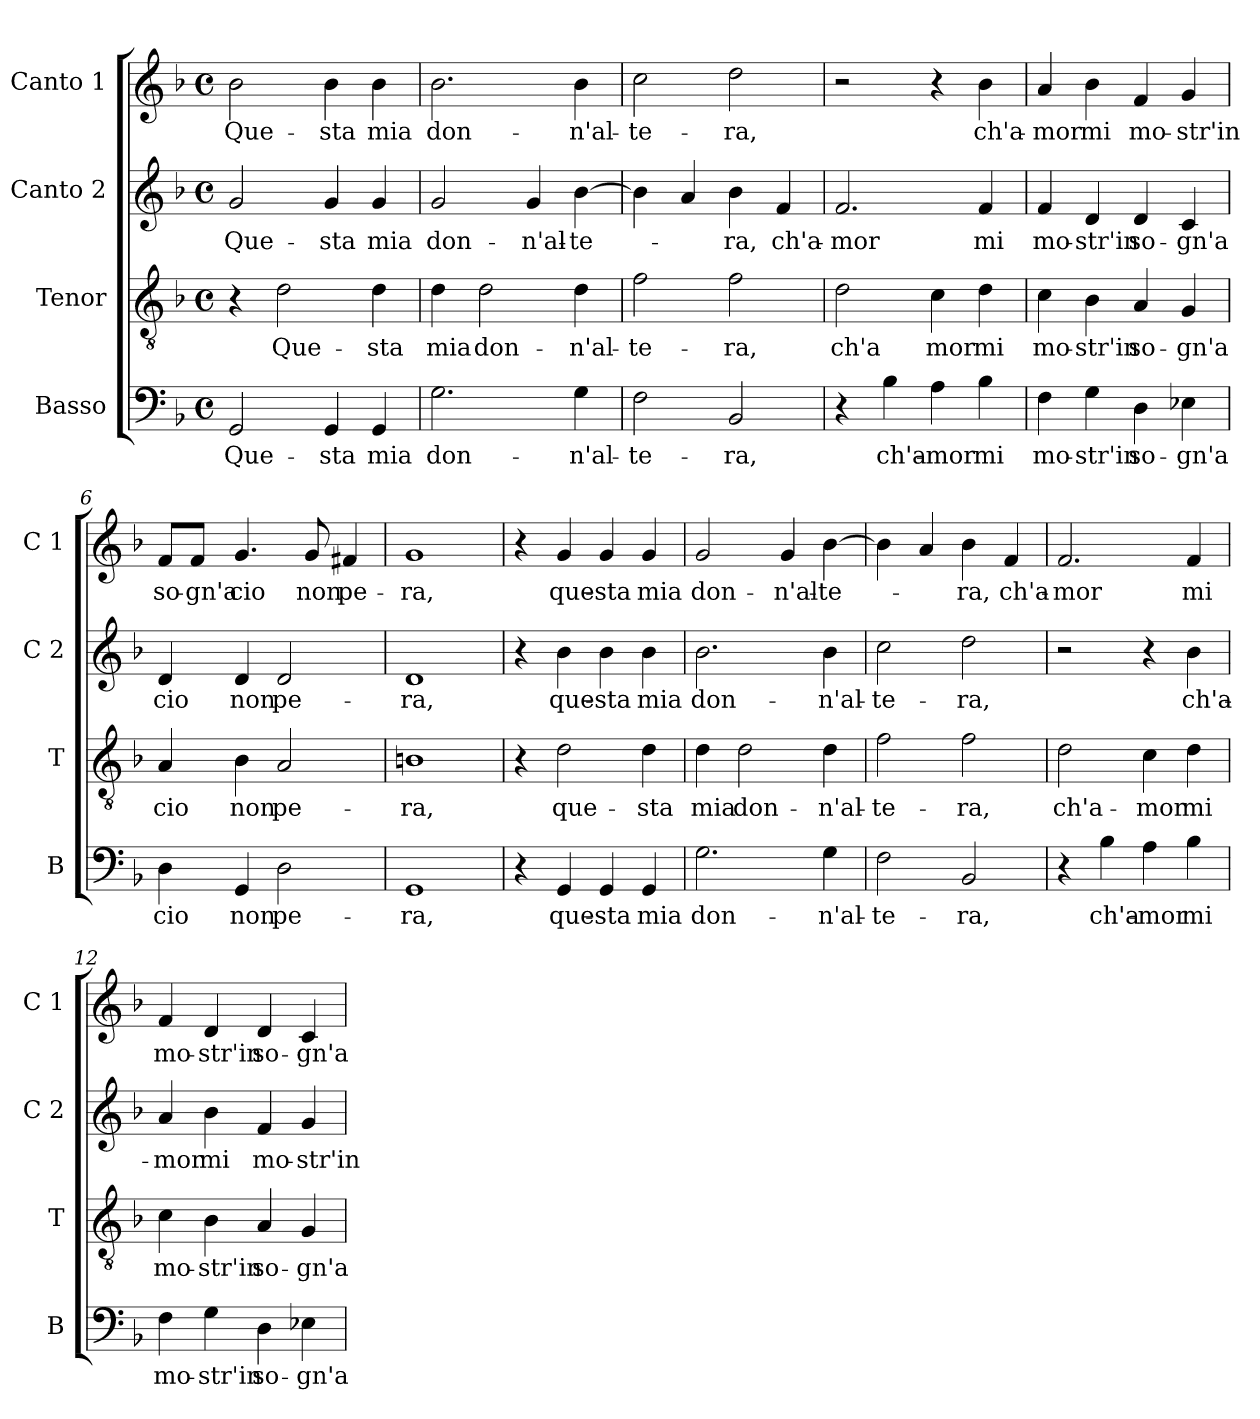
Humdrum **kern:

**kern	**text	**kern	**text	**kern	**text	**kern	**text
*part4	*part4	*part3	*part3	*part2	*part2	*part1	*part1
*staff4	*staff4	*staff3	*staff3	*staff2	*staff2	*staff1	*staff1
*I"Basso	*	*I"Tenor	*	*I"Canto 2	*	*I"Canto 1	*
*I'B	*	*I'T	*	*I'C 2	*	*I'C 1	*
*clefF4	*	*clefGv2	*	*clefG2	*	*clefG2	*
*k[b-]	*	*k[b-]	*	*k[b-]	*	*k[b-]	*
*F:	*	*F:	*	*F:	*	*F:	*
*M4/4	*	*M4/4	*	*M4/4	*	*M4/4	*
*met(c)	*	*met(c)	*	*met(c)	*	*met(c)	*
=1	=1	=1	=1	=1	=1	=1	=1
!	!LO:LY:b	!	!	!	!LO:LY:b	!	!LO:LY:b
2GG/	Que-	4r	.	2g/	Que-	2b-\	Que-
!	!	!	!LO:LY:b	!	!	!	!
.	.	2d\	Que-	.	.	.	.
!	!LO:LY:b	!	!	!	!LO:LY:b	!	!LO:LY:b
4GG/	-sta	.	.	4g/	-sta	4b-\	-sta
!	!LO:LY:b	!	!LO:LY:b	!	!LO:LY:b	!	!LO:LY:b
4GG/	mia	4d\	-sta	4g/	mia	4b-\	mia
=2	=2	=2	=2	=2	=2	=2	=2
!	!LO:LY:b	!	!LO:LY:b	!	!LO:LY:b	!	!LO:LY:b
2.G\	don-	4d\	mia	2g/	don-	2.b-\	don-
!	!	!	!LO:LY:b	!	!	!	!
.	.	2d\	don-	.	.	.	.
!	!	!	!	!	!LO:LY:b	!	!
.	.	.	.	4g/	-n'al-	.	.
!	!LO:LY:b	!	!LO:LY:b	!	!LO:LY:b	!	!LO:LY:b
4G\	-n'al-	4d\	-n'al-	[4b-\	-te-	4b-\	-n'al-
=3	=3	=3	=3	=3	=3	=3	=3
!	!LO:LY:b	!	!LO:LY:b	!	!	!	!LO:LY:b
2F\	-te-	2f\	-te-	4b-\]	.	2cc\	-te-
.	.	.	.	4a/	.	.	.
!	!LO:LY:b	!	!LO:LY:b	!	!LO:LY:b	!	!LO:LY:b
2BB-/	-ra,	2f\	-ra,	4b-\	-ra,	2dd\	-ra,
!	!	!	!	!	!LO:LY:b	!	!
.	.	.	.	4f/	ch'a-	.	.
=4	=4	=4	=4	=4	=4	=4	=4
!	!	!	!LO:LY:b	!	!LO:LY:b	!	!
4r	.	2d\	ch'a	2.f/	-mor	2r	.
!	!LO:LY:b	!	!	!	!	!	!
4B-\	ch'a-	.	.	.	.	.	.
!	!LO:LY:b	!	!LO:LY:b	!	!	!	!
4A\	-mor	4c\	mor	.	.	4r	.
!	!LO:LY:b	!	!LO:LY:b	!	!LO:LY:b	!	!LO:LY:b
4B-\	mi	4d\	mi	4f/	mi	4b-\	ch'a-
=5	=5	=5	=5	=5	=5	=5	=5
!	!LO:LY:b	!	!LO:LY:b	!	!LO:LY:b	!	!LO:LY:b
4F\	mo-	4c\	mo-	4f/	mo-	4a/	-mor
!	!LO:LY:b	!	!LO:LY:b	!	!LO:LY:b	!	!LO:LY:b
4G\	-str'in	4B-\	-str'in	4d/	-str'in	4b-\	mi
!	!LO:LY:b	!	!LO:LY:b	!	!LO:LY:b	!	!LO:LY:b
4D\	so-	4A/	so-	4d/	so-	4f/	mo-
!	!LO:LY:b	!	!LO:LY:b	!	!LO:LY:b	!	!LO:LY:b
4E-X\	-gn'a	4G/	-gn'a	4c/	-gn'a	4g/	-str'in
=6	=6	=6	=6	=6	=6	=6	=6
!	!LO:LY:b	!	!LO:LY:b	!	!LO:LY:b	!	!LO:LY:b
4D\	cio	4A/	cio	4d/	cio	8f/L	so-
!	!	!	!	!	!	!	!LO:LY:b
.	.	.	.	.	.	8f/J	-gn'a
!	!LO:LY:b	!	!LO:LY:b	!	!LO:LY:b	!	!LO:LY:b
4GG/	non	4B-\	non	4d/	non	4.g/	cio
!	!LO:LY:b	!	!LO:LY:b	!	!LO:LY:b	!	!
2D\	pe-	2A/	pe-	2d/	pe-	.	.
!	!	!	!	!	!	!	!LO:LY:b
.	.	.	.	.	.	8g/	non
!	!	!	!	!	!	!	!LO:LY:b
.	.	.	.	.	.	4f#X/	pe-
!!LO:LB:g=z
=7	=7	=7	=7	=7	=7	=7	=7
!	!LO:LY:b	!	!LO:LY:b	!	!LO:LY:b	!	!LO:LY:b
1GG	-ra,	1Bn	-ra,	1d	-ra,	1g	-ra,
=8	=8	=8	=8	=8	=8	=8	=8
4r	.	4r	.	4r	.	4r	.
!	!LO:LY:b	!	!LO:LY:b	!	!LO:LY:b	!	!LO:LY:b
4GG/	que-	2d\	que-	4b-\	que-	4g/	que-
!	!LO:LY:b	!	!	!	!LO:LY:b	!	!LO:LY:b
4GG/	-sta	.	.	4b-\	-sta	4g/	-sta
!	!LO:LY:b	!	!LO:LY:b	!	!LO:LY:b	!	!LO:LY:b
4GG/	mia	4d\	-sta	4b-\	mia	4g/	mia
=9	=9	=9	=9	=9	=9	=9	=9
!	!LO:LY:b	!	!LO:LY:b	!	!LO:LY:b	!	!LO:LY:b
2.G\	don-	4d\	mia	2.b-\	don-	2g/	don-
!	!	!	!LO:LY:b	!	!	!	!
.	.	2d\	don-	.	.	.	.
!	!	!	!	!	!	!	!LO:LY:b
.	.	.	.	.	.	4g/	-n'al-
!	!LO:LY:b	!	!LO:LY:b	!	!LO:LY:b	!	!LO:LY:b
4G\	-n'al-	4d\	-n'al-	4b-\	-n'al-	[4b-\	-te-
=10	=10	=10	=10	=10	=10	=10	=10
!	!LO:LY:b	!	!LO:LY:b	!	!LO:LY:b	!	!
2F\	-te-	2f\	-te-	2cc\	-te-	4b-\]	.
.	.	.	.	.	.	4a/	.
!	!LO:LY:b	!	!LO:LY:b	!	!LO:LY:b	!	!LO:LY:b
2BB-/	-ra,	2f\	-ra,	2dd\	-ra,	4b-\	-ra,
!	!	!	!	!	!	!	!LO:LY:b
.	.	.	.	.	.	4f/	ch'a-
=11	=11	=11	=11	=11	=11	=11	=11
!	!	!	!LO:LY:b	!	!	!	!LO:LY:b
4r	.	2d\	ch'a-	2r	.	2.f/	-mor
!	!LO:LY:b	!	!	!	!	!	!
4B-\	ch'a-	.	.	.	.	.	.
!	!LO:LY:b	!	!LO:LY:b	!	!	!	!
4A\	-mor	4c\	-mor	4r	.	.	.
!	!LO:LY:b	!	!LO:LY:b	!	!LO:LY:b	!	!LO:LY:b
4B-\	mi	4d\	mi	4b-\	ch'a-	4f/	mi
=12	=12	=12	=12	=12	=12	=12	=12
!	!LO:LY:b	!	!LO:LY:b	!	!LO:LY:b	!	!LO:LY:b
4F\	mo-	4c\	mo-	4a/	-mor	4f/	mo-
!	!LO:LY:b	!	!LO:LY:b	!	!LO:LY:b	!	!LO:LY:b
4G\	-str'in	4B-\	-str'in	4b-\	mi	4d/	-str'in
!	!LO:LY:b	!	!LO:LY:b	!	!LO:LY:b	!	!LO:LY:b
4D\	so-	4A/	so-	4f/	mo-	4d/	so-
!	!LO:LY:b	!	!LO:LY:b	!	!LO:LY:b	!	!LO:LY:b
4E-X\	-gn'a	4G/	-gn'a	4g/	-str'in	4c/	-gn'a
=	=	=	=	=	=	=	=
*-	*-	*-	*-	*-	*-	*-	*-
